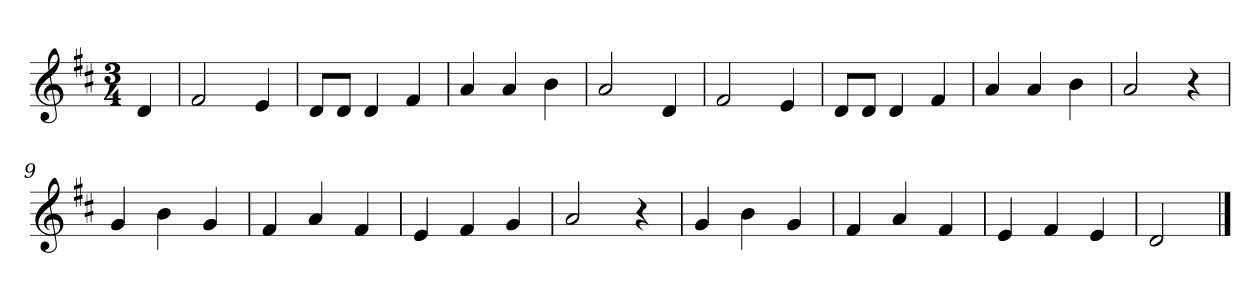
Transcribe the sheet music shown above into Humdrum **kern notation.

**kern
*part1
*staff1
*k[f#c#]
*M3/4
*MM120
=
4d
=1
2f#
4e
=2
8dL
8dJ
4d
4f#
=3
4a
4a
4b
=4
2a
4d
=5
2f#
4e
=6
8dL
8dJ
4d
4f#
=7
4a
4a
4b
=8
2a
4r
=9
4g
4b
4g
=10
4f#
4a
4f#
=11
4e
4f#
4g
=12
2a
4r
=13
4g
4b
4g
=14
4f#
4a
4f#
=15
4e
4f#
4e
=16
2d
==
*-
